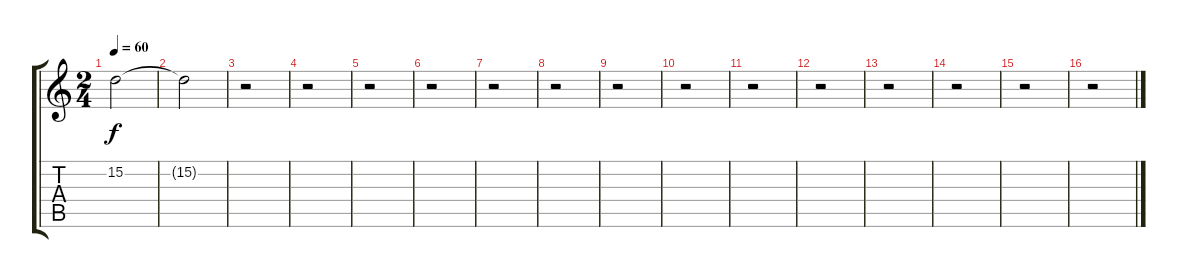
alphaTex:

\track "" {instrument trombone}
\staff {score tabs}
\tuning (E4 B3 G3 D3 A2 E2) {hide}
\ts (2 4)
\tempo 60
\clef g2
\ks c
15.2{t}.2{dy f} |
15.2{t}.2 |
r.2 |
r.2 |
r.2 |
r.2 |
r.2 |
r.2 |
r.2 |
r.2 |
r.2 |
r.2 |
r.2 |
r.2 |
r.2 |
r.2
